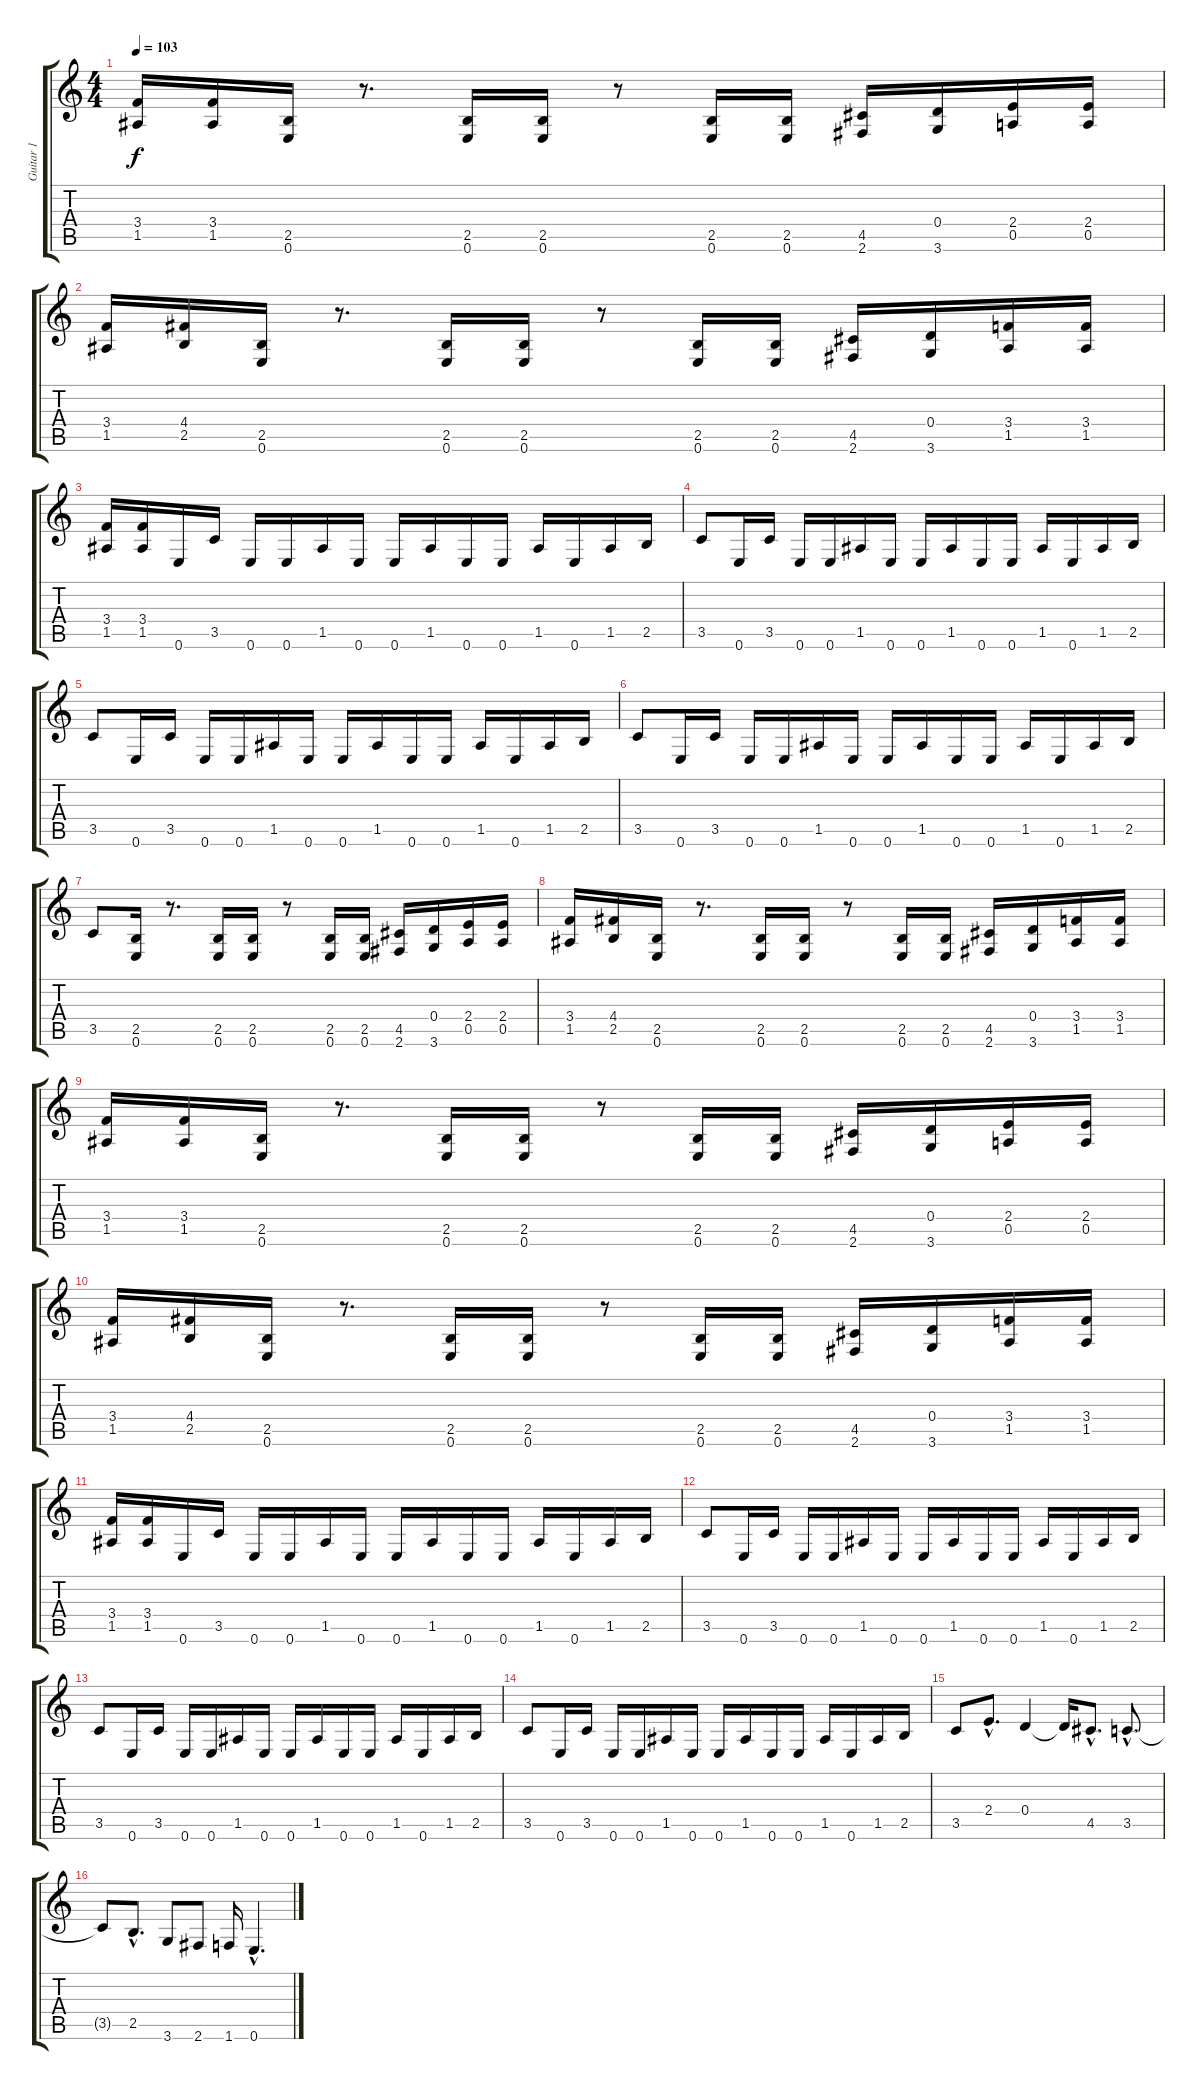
\track ("Guitar 1" "Guitar 1") {instrument distortionguitar}
\staff {score tabs}
\tuning (E4 B3 G3 D3 A2 E2) {hide}
\ts (4 4)
\tempo 103
\clef g2
\ks c
(3.4 1.5).16{dy f} (3.4 1.5).16 (2.5 0.6).16 r.8{d} (2.5 0.6).16 (2.5 0.6).16 r.8 (2.5 0.6).16 (2.5 0.6).16 (4.5 2.6).16 (0.4 3.6).16 (2.4 0.5).16 (2.4 0.5).16 |
(3.4 1.5).16 (4.4 2.5).16 (2.5 0.6).16 r.8{d} (2.5 0.6).16 (2.5 0.6).16 r.8 (2.5 0.6).16 (2.5 0.6).16 (4.5 2.6).16 (0.4 3.6).16 (3.4 1.5).16 (3.4 1.5).16 |
(3.4 1.5).16 (3.4 1.5).16 0.6.16 3.5.16 0.6.16 0.6.16 1.5.16 0.6.16 0.6.16 1.5.16 0.6.16 0.6.16 1.5.16 0.6.16 1.5.16 2.5.16 |
3.5.8 0.6.16 3.5.16 0.6.16 0.6.16 1.5.16 0.6.16 0.6.16 1.5.16 0.6.16 0.6.16 1.5.16 0.6.16 1.5.16 2.5.16 |
3.5.8 0.6.16 3.5.16 0.6.16 0.6.16 1.5.16 0.6.16 0.6.16 1.5.16 0.6.16 0.6.16 1.5.16 0.6.16 1.5.16 2.5.16 |
3.5.8 0.6.16 3.5.16 0.6.16 0.6.16 1.5.16 0.6.16 0.6.16 1.5.16 0.6.16 0.6.16 1.5.16 0.6.16 1.5.16 2.5.16 |
3.5.8 (2.5 0.6).16 r.8{d} (2.5 0.6).16 (2.5 0.6).16 r.8 (2.5 0.6).16 (2.5 0.6).16 (4.5 2.6).16 (0.4 3.6).16 (2.4 0.5).16 (2.4 0.5).16 |
(3.4 1.5).16 (4.4 2.5).16 (2.5 0.6).16 r.8{d} (2.5 0.6).16 (2.5 0.6).16 r.8 (2.5 0.6).16 (2.5 0.6).16 (4.5 2.6).16 (0.4 3.6).16 (3.4 1.5).16 (3.4 1.5).16 |
(3.4 1.5).16 (3.4 1.5).16 (2.5 0.6).16 r.8{d} (2.5 0.6).16 (2.5 0.6).16 r.8 (2.5 0.6).16 (2.5 0.6).16 (4.5 2.6).16 (0.4 3.6).16 (2.4 0.5).16 (2.4 0.5).16 |
(3.4 1.5).16 (4.4 2.5).16 (2.5 0.6).16 r.8{d} (2.5 0.6).16 (2.5 0.6).16 r.8 (2.5 0.6).16 (2.5 0.6).16 (4.5 2.6).16 (0.4 3.6).16 (3.4 1.5).16 (3.4 1.5).16 |
(3.4 1.5).16 (3.4 1.5).16 0.6.16 3.5.16 0.6.16 0.6.16 1.5.16 0.6.16 0.6.16 1.5.16 0.6.16 0.6.16 1.5.16 0.6.16 1.5.16 2.5.16 |
3.5.8 0.6.16 3.5.16 0.6.16 0.6.16 1.5.16 0.6.16 0.6.16 1.5.16 0.6.16 0.6.16 1.5.16 0.6.16 1.5.16 2.5.16 |
3.5.8 0.6.16 3.5.16 0.6.16 0.6.16 1.5.16 0.6.16 0.6.16 1.5.16 0.6.16 0.6.16 1.5.16 0.6.16 1.5.16 2.5.16 |
3.5.8 0.6.16 3.5.16 0.6.16 0.6.16 1.5.16 0.6.16 0.6.16 1.5.16 0.6.16 0.6.16 1.5.16 0.6.16 1.5.16 2.5.16 |
3.5.8 2.4{hac}.8{d} 0.4.4 0.4{t}.16 4.5{hac}.8{d} 3.5{hac}.8{d} |
3.5{t}.8 2.5{hac}.8{d} 3.6.8 2.6.8 1.6.16 0.6{hac}.4{d}
